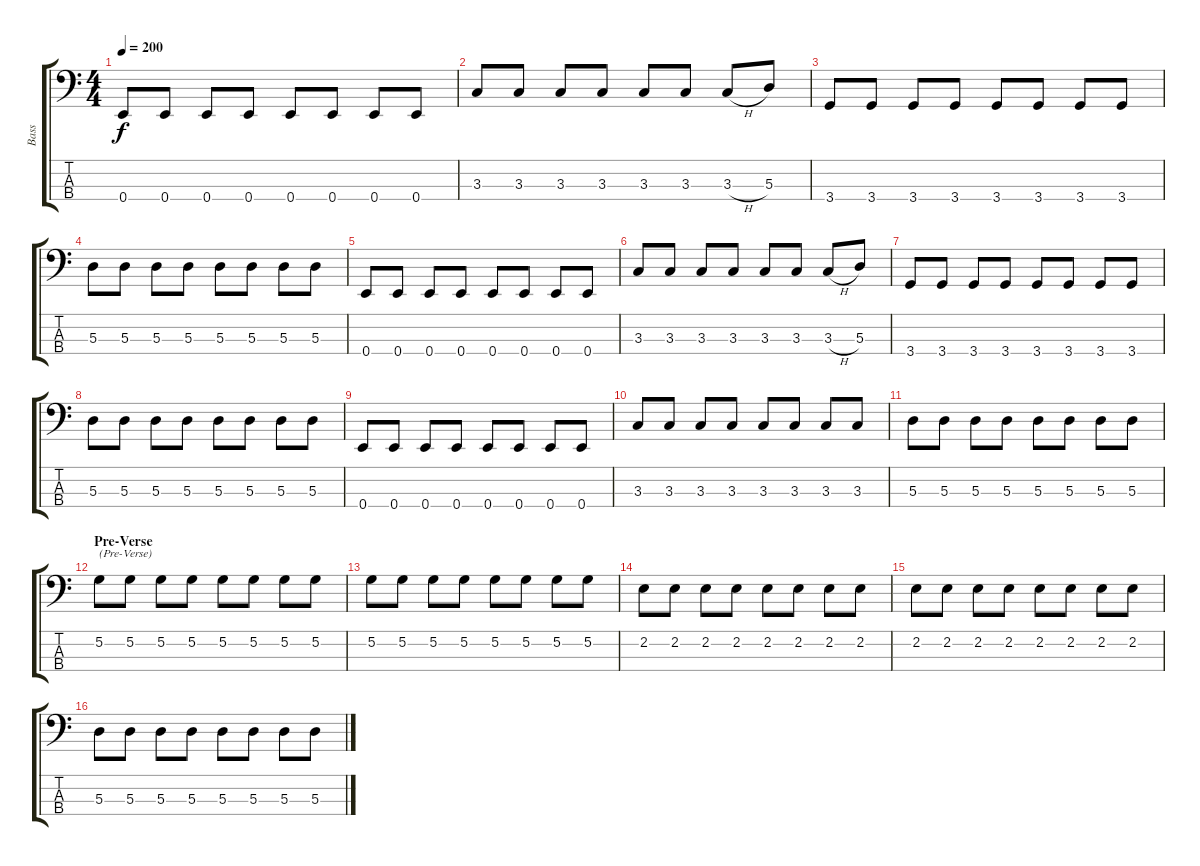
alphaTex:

\track ("Bass" "Bass") {instrument electricbasspick}
\staff {score tabs}
\tuning (G2 D2 A1 E1) {hide}
\ts (4 4)
\tempo 200
\clef f4
\ks c
0.4.8{dy f} 0.4.8 0.4.8 0.4.8 0.4.8 0.4.8 0.4.8 0.4.8 |
3.3.8 3.3.8 3.3.8 3.3.8 3.3.8 3.3.8 3.3{h}.8 5.3.8 |
3.4.8 3.4.8 3.4.8 3.4.8 3.4.8 3.4.8 3.4.8 3.4.8 |
5.3.8 5.3.8 5.3.8 5.3.8 5.3.8 5.3.8 5.3.8 5.3.8 |
0.4.8 0.4.8 0.4.8 0.4.8 0.4.8 0.4.8 0.4.8 0.4.8 |
3.3.8 3.3.8 3.3.8 3.3.8 3.3.8 3.3.8 3.3{h}.8 5.3.8 |
3.4.8 3.4.8 3.4.8 3.4.8 3.4.8 3.4.8 3.4.8 3.4.8 |
5.3.8 5.3.8 5.3.8 5.3.8 5.3.8 5.3.8 5.3.8 5.3.8 |
0.4.8 0.4.8 0.4.8 0.4.8 0.4.8 0.4.8 0.4.8 0.4.8 |
3.3.8 3.3.8 3.3.8 3.3.8 3.3.8 3.3.8 3.3.8 3.3.8 |
5.3.8 5.3.8 5.3.8 5.3.8 5.3.8 5.3.8 5.3.8 5.3.8 |
\section ("" "Pre-Verse")
5.2.8{txt "(Pre-Verse)"} 5.2.8 5.2.8 5.2.8 5.2.8 5.2.8 5.2.8 5.2.8 |
5.2.8 5.2.8 5.2.8 5.2.8 5.2.8 5.2.8 5.2.8 5.2.8 |
2.2.8 2.2.8 2.2.8 2.2.8 2.2.8 2.2.8 2.2.8 2.2.8 |
2.2.8 2.2.8 2.2.8 2.2.8 2.2.8 2.2.8 2.2.8 2.2.8 |
5.3.8 5.3.8 5.3.8 5.3.8 5.3.8 5.3.8 5.3.8 5.3.8
